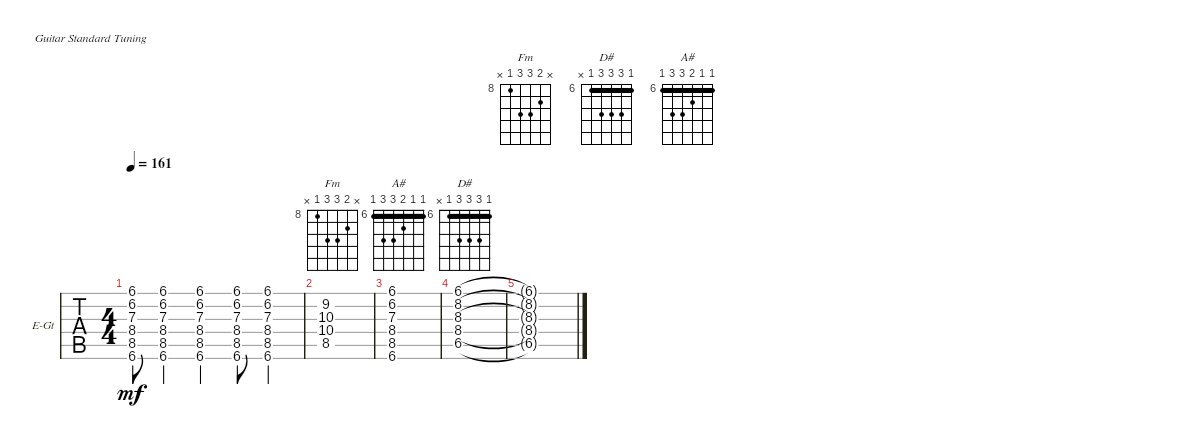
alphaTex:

\defaultSystemsLayout 4
\bracketExtendMode groupsimilarinstruments
\firstSystemTrackNameOrientation horizontal
\otherSystemsTrackNameOrientation horizontal
\chordDiagramsInScore
\track ("Guitare 2 " "E-Gt") {instrument overdrivenguitar}
\staff {tabs}
\tuning (E4 B3 G3 D3 A2 E2)
\chord ("Fm" x 9 10 10 8 x) {firstfret 8 showfingering false}
\chord ("D#" 6 8 8 8 6 x) {firstfret 6 showfingering false barre 6}
\chord ("A#" 6 6 7 8 8 6) {firstfret 6 showfingering false barre (6 6)}
\ts (4 4)
\tempo 161
\clef g2
\ks c
(6.6 8.4 8.5 7.3 6.2 6.1).8{dy mf} (6.6 8.4 8.5 7.3 6.2 6.1).4 (6.6 8.4 8.5 7.3 6.2 6.1).4 (6.6 8.4 8.5 7.3 6.2 6.1).8 (6.6 8.4 8.5 7.3 6.2 6.1).4 |
(8.5 10.4 10.3 9.2).1{ch "Fm"} |
(6.6 8.5 8.4 6.1 7.3 6.2).1{ch "A#"} |
(6.5 8.4 8.3 8.2 6.1).1{ch "D#"} |
(6.5{t} 8.4{t} 8.3{t} 8.2{t} 6.1{t}).1
